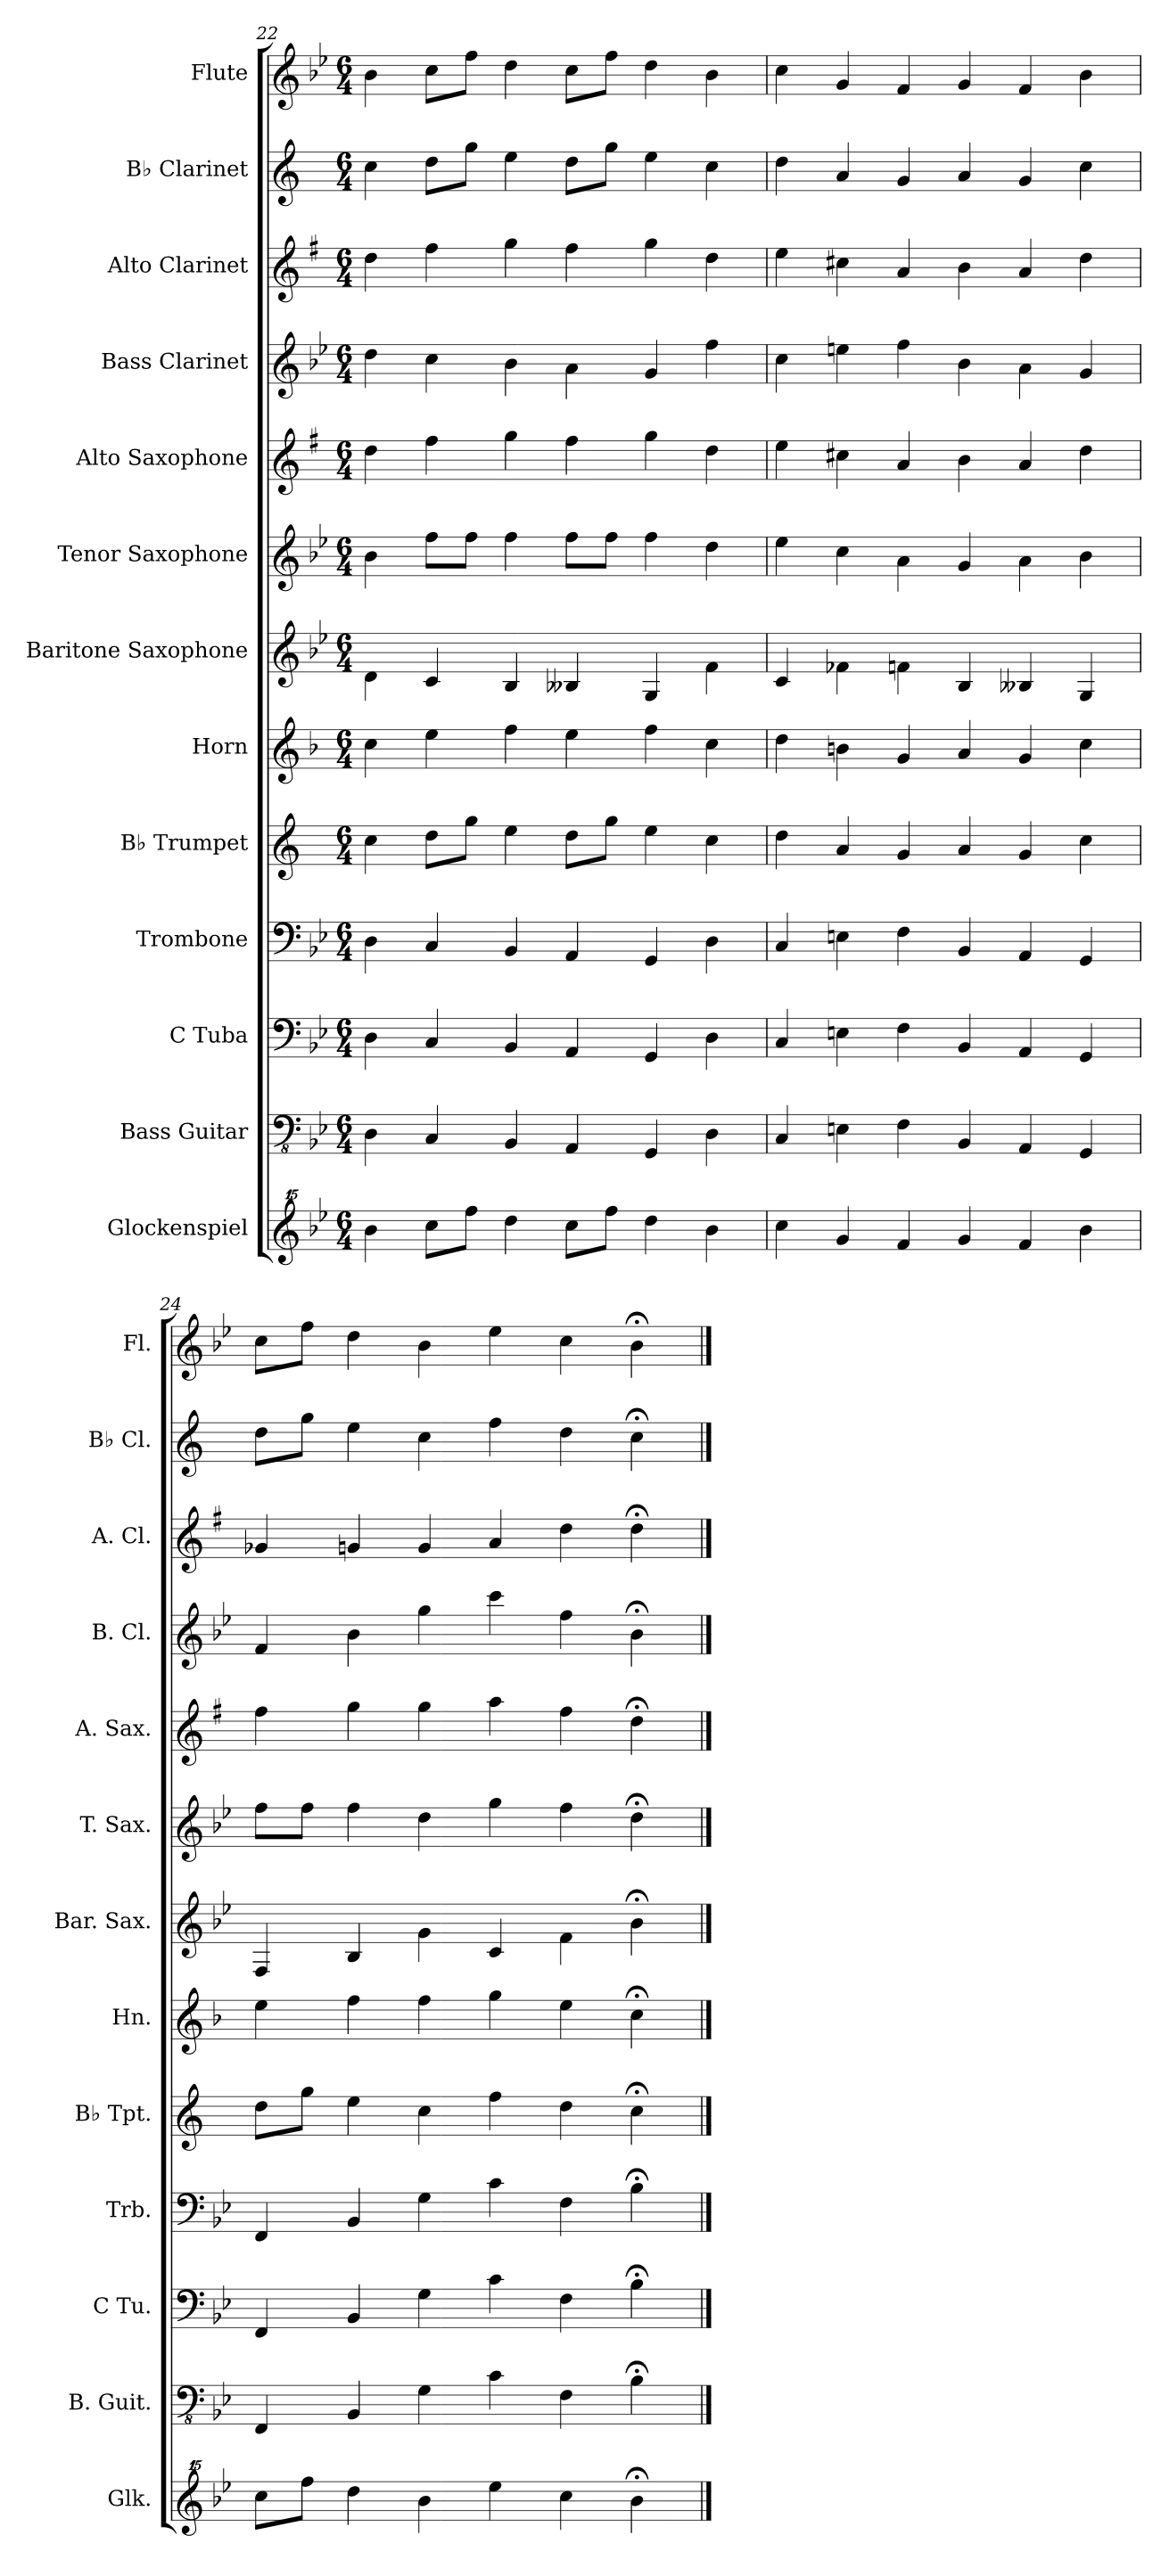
**kern	**kern	**kern	**kern	**kern	**kern	**kern	**kern	**kern	**kern	**kern	**kern	**kern
*part13	*part12	*part11	*part10	*part9	*part8	*part7	*part6	*part5	*part4	*part3	*part2	*part1
*staff13	*staff12	*staff11	*staff10	*staff9	*staff8	*staff7	*staff6	*staff5	*staff4	*staff3	*staff2	*staff1
*I"Glockenspiel	*I"Bass Guitar	*I"C Tuba	*I"Trombone	*I"B♭ Trumpet	*I"Horn	*I"Baritone Saxophone	*I"Tenor Saxophone	*I"Alto Saxophone	*I"Bass Clarinet	*I"Alto Clarinet	*I"B♭ Clarinet	*I"Flute
*I'Glk.	*I'B. Guit.	*I'C Tu.	*I'Trb.	*I'B♭ Tpt.	*I'Hn.	*I'Bar. Sax.	*I'T. Sax.	*I'A. Sax.	*I'B. Cl.	*I'A. Cl.	*I'B♭ Cl.	*I'Fl.
!!LO:PB:g=z
*clefG^^2	*clefFv4	*clefF4	*clefF4	*clefG2	*clefG2	*clefG2	*clefG2	*clefG2	*clefG2	*clefG2	*clefG2	*clefG2
*	*	*	*	*ITrd1c2	*ITrd4c7	*ITrd12c21	*ITrd8c14	*ITrd5c9	*ITrd8c14	*ITrd5c9	*ITrd1c2	*
*k[b-e-]	*k[b-e-]	*k[b-e-]	*k[b-e-]	*k[b-e-]	*k[b-e-]	*k[b-e-]	*k[b-e-]	*k[b-e-]	*k[b-e-]	*k[b-e-]	*k[b-e-]	*k[b-e-]
*B-:	*B-:	*B-:	*B-:	*B-:	*B-:	*B-:	*B-:	*B-:	*B-:	*B-:	*B-:	*B-:
*M6/4	*M6/4	*M6/4	*M6/4	*M6/4	*M6/4	*M6/4	*M6/4	*M6/4	*M6/4	*M6/4	*M6/4	*M6/4
=22	=22	=22	=22	=22	=22	=22	=22	=22	=22	=22	=22	=22
4bbb-\	4DD\	4D\	4D\	4b-\	4f\	4D\	4B-\	4f\	4d\	4f\	4b-\	4b-\
8cccc\L	4CC/	4C/	4C/	8cc\L	4a\	4C/	8f\L	4a\	4c\	4a\	8cc\L	8cc\L
8ffff\J	.	.	.	8ff\J	.	.	8f\J	.	.	.	8ff\J	8ff\J
4dddd\	4BBB-/	4BB-/	4BB-/	4dd\	4b-\	4BB-/	4f\	4b-\	4B-\	4b-\	4dd\	4dd\
8cccc\L	4AAA/	4AA/	4AA/	8cc\L	4a\	4BB--X/	8f\L	4a\	4A\	4a\	8cc\L	8cc\L
8ffff\J	.	.	.	8ff\J	.	.	8f\J	.	.	.	8ff\J	8ff\J
4dddd\	4GGG/	4GG/	4GG/	4dd\	4b-\	4GG/	4f\	4b-\	4G/	4b-\	4dd\	4dd\
4bbb-\	4DD\	4D\	4D\	4b-\	4f\	4F\	4d\	4f\	4f\	4f\	4b-\	4b-\
=23	=23	=23	=23	=23	=23	=23	=23	=23	=23	=23	=23	=23
4cccc\	4CC/	4C/	4C/	4cc\	4g\	4C/	4e-\	4g\	4c\	4g\	4cc\	4cc\
4ggg/	4EEn\	4En\	4En\	4g/	4en\	4F-X\	4c\	4en\	4en\	4en\	4g/	4g/
4fff/	4FF\	4F\	4F\	4f/	4c/	4Fn\	4A\	4c/	4f\	4c/	4f/	4f/
4ggg/	4BBB-/	4BB-/	4BB-/	4g/	4d/	4BB-/	4G/	4d\	4B-\	4d\	4g/	4g/
4fff/	4AAA/	4AA/	4AA/	4f/	4c/	4BB--X/	4A\	4c/	4A\	4c/	4f/	4f/
4bbb-\	4GGG/	4GG/	4GG/	4b-\	4f\	4GG/	4B-\	4f\	4G/	4f\	4b-\	4b-\
=24	=24	=24	=24	=24	=24	=24	=24	=24	=24	=24	=24	=24
8cccc\L	4FFF/	4FF/	4FF/	8cc\L	4a\	4FF/	8f\L	4a\	4F/	4B--X/	8cc\L	8cc\L
8ffff\J	.	.	.	8ff\J	.	.	8f\J	.	.	.	8ff\J	8ff\J
4dddd\	4BBB-/	4BB-/	4BB-/	4dd\	4b-\	4BB-/	4f\	4b-\	4B-\	4B-X/	4dd\	4dd\
4bbb-\	4GG\	4G\	4G\	4b-\	4b-\	4G\	4d\	4b-\	4g\	4B-/	4b-\	4b-\
4eeee-\	4C\	4c\	4c\	4ee-\	4cc\	4C/	4g\	4cc\	4cc\	4c/	4ee-\	4ee-\
4cccc\	4FF\	4F\	4F\	4cc\	4a\	4F\	4f\	4a\	4f\	4f\	4cc\	4cc\
4bbb-;<\	4BB-;<\	4B-;<\	4B-;<\	4b-;<\	4f;<\	4B-;<\	4d;<\	4f;<\	4B-;<\	4f;<\	4b-;<\	4b-;<\
==	==	==	==	==	==	==	==	==	==	==	==	==
*-	*-	*-	*-	*-	*-	*-	*-	*-	*-	*-	*-	*-
